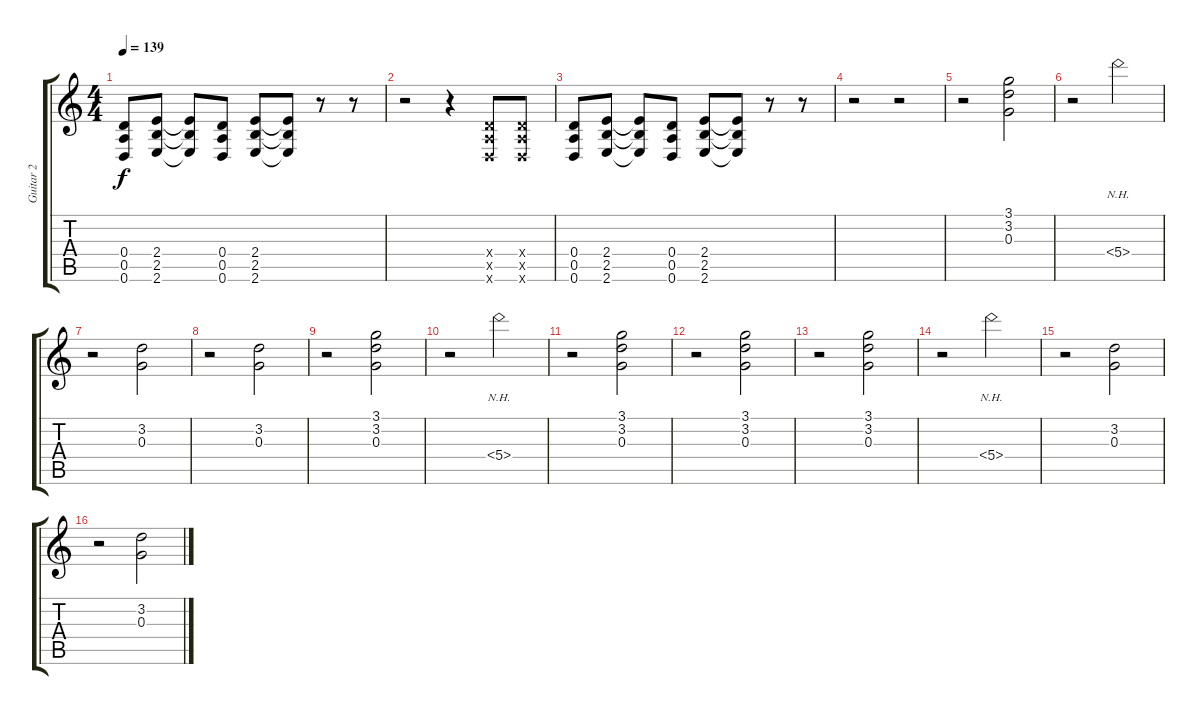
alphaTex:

\track ("Guitar 2" "Guitar 2") {instrument electricguitarclean}
\staff {score tabs}
\tuning (E4 B3 G3 D3 A2 D2) {hide}
\ts (4 4)
\tempo 139
\clef g2
\ks c
(0.4 0.5 0.6).8{dy f} (2.4 2.5 2.6).8 (2.4{t} 2.5{t} 2.6{t}).8 (0.4 0.5 0.6).8 (2.4 2.5 2.6).8 (2.4{t} 2.5{t} 2.6{t}).8 r.8 r.8 |
r.2 r.4 (0.4{x} 0.5{x} 0.6{x}).8 (0.4{x} 0.5{x} 0.6{x}).8 |
(0.4 0.5 0.6).8 (2.4 2.5 2.6).8 (2.4{t} 2.5{t} 2.6{t}).8 (0.4 0.5 0.6).8 (2.4 2.5 2.6).8 (2.4{t} 2.5{t} 2.6{t}).8 r.8 r.8 |
r.2 r.2 |
r.2 (3.1 3.2 0.3).2 |
r.2 5.4{nh}.2 |
r.2 (3.2 0.3).2 |
r.2 (3.2 0.3).2 |
r.2 (3.1 3.2 0.3).2 |
r.2 5.4{nh}.2 |
r.2 (3.1 3.2 0.3).2 |
r.2 (3.1 3.2 0.3).2 |
r.2 (3.1 3.2 0.3).2 |
r.2 5.4{nh}.2 |
r.2 (3.2 0.3).2 |
r.2 (3.2 0.3).2
